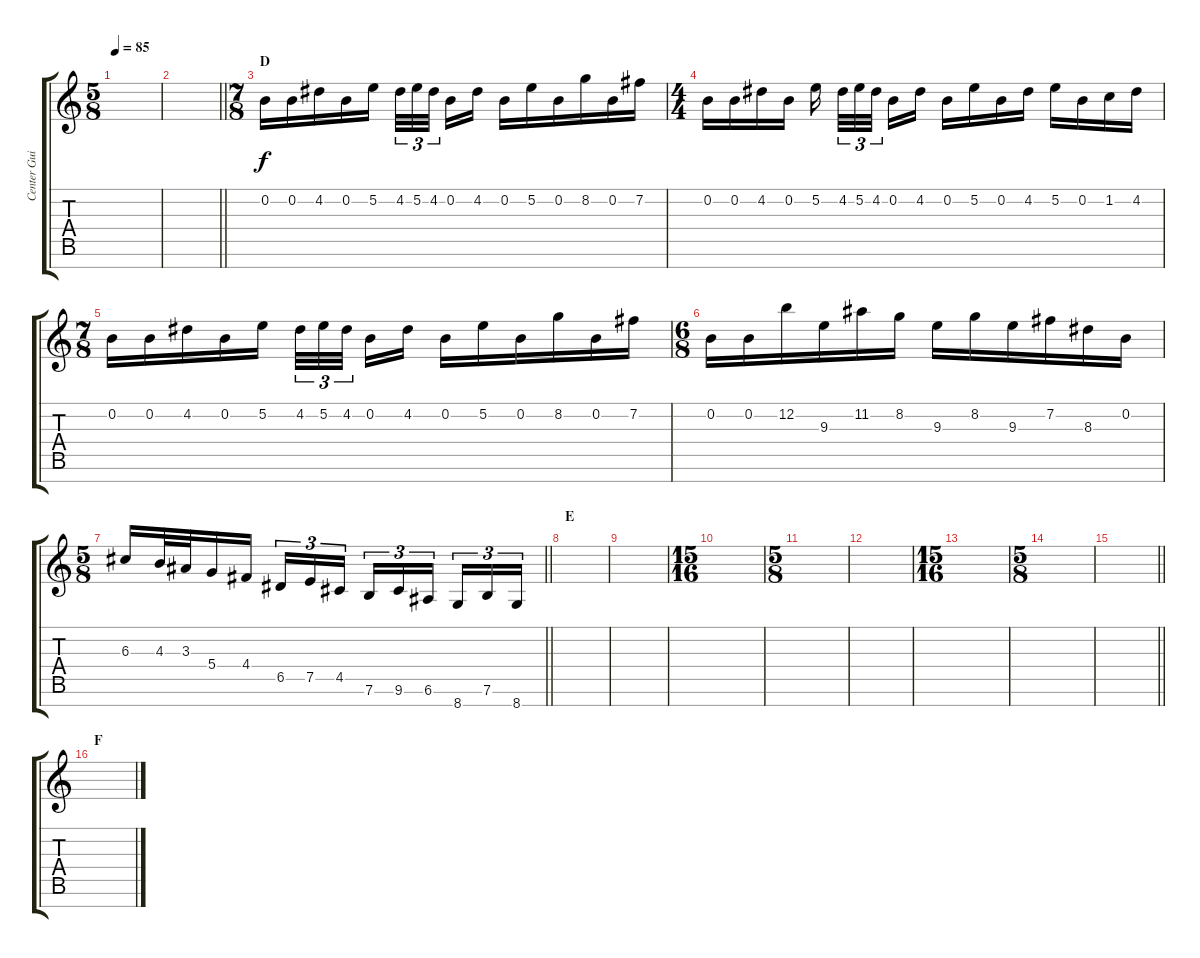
\track ("Center Guitar" "Center Gui") {instrument distortionguitar}
\staff {score tabs}
\tuning (E4 B3 G3 D3 A2 E2 B1) {hide}
\ts (5 8)
\tempo 85
\clef g2
\ks c
|
\barLineRight lightlight
|
\ts (7 8)
\section ("" "D")
0.2.16 0.2.16 4.2.16 0.2.16 5.2.16{beam splitsecondary} 4.2.32{tu (3 2)} 5.2.32{tu (3 2)} 4.2.32{tu (3 2)} 0.2.16 4.2.16 0.2.16 5.2.16 0.2.16 8.2.16 0.2.16 7.2.16 |
\ts (4 4)
0.2.16 0.2.16 4.2.16 0.2.16 5.2.16{beam splitsecondary} 4.2.32{tu (3 2)} 5.2.32{tu (3 2)} 4.2.32{tu (3 2) beam splitsecondary} 0.2.16 4.2.16 0.2.16 5.2.16 0.2.16 4.2.16 5.2.16 0.2.16 1.2.16 4.2.16 |
\ts (7 8)
0.2.16 0.2.16 4.2.16 0.2.16 5.2.16{beam splitsecondary} 4.2.32{tu (3 2)} 5.2.32{tu (3 2)} 4.2.32{tu (3 2)} 0.2.16 4.2.16 0.2.16 5.2.16 0.2.16 8.2.16 0.2.16 7.2.16 |
\ts (6 8)
0.2.16 0.2.16 12.2.16 9.3.16 11.2.16 8.2.16 9.3.16 8.2.16 9.3.16 7.2.16 8.3.16 0.2.16 |
\ts (5 8)
\barLineRight lightlight
6.3.16 4.3.32 3.3.32 5.4.16 4.4.16 6.5.16{tu (3 2)} 7.5.16{tu (3 2)} 4.5.16{tu (3 2)} 7.6.16{tu (3 2)} 9.6.16{tu (3 2)} 6.6.16{tu (3 2)} 8.7.16{tu (3 2)} 7.6.16{tu (3 2)} 8.7.16{tu (3 2)} |
\section ("" "E")
|
|
\ts (15 16)
|
\ts (5 8)
|
|
\ts (15 16)
|
\ts (5 8)
|
\barLineRight lightlight
|
\section ("" "F")
